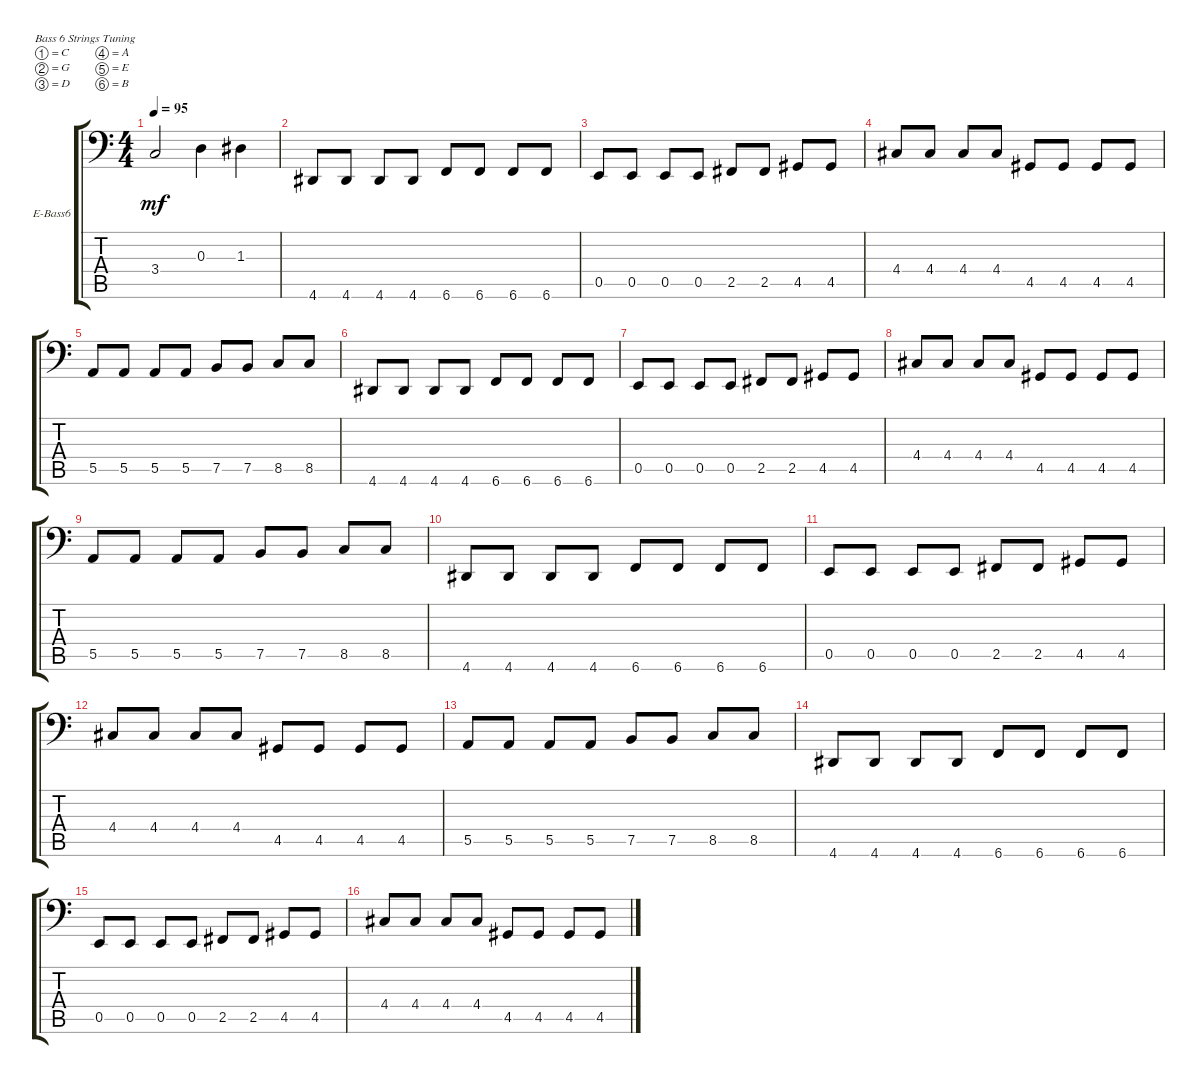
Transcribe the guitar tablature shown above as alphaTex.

\bracketExtendMode groupsimilarinstruments
\firstSystemTrackNameOrientation horizontal
\otherSystemsTrackNameOrientation horizontal
\track ("Electric Bass" "E-Bass6") {instrument electricbassfinger}
\staff {score tabs}
\tuning (C3 G2 D2 A1 E1 B0)
\ts (4 4)
\tempo 95
\clef f4
\scale
0.333333
\ks c
3.4.2{dy mf} 0.3.4 1.3.4 |
\scale
0.333333 4.6.8 4.6.8 4.6.8 4.6.8 6.6.8 6.6.8 6.6.8 6.6.8 |
\scale
0.333333 0.5.8 0.5.8 0.5.8 0.5.8 2.5.8 2.5.8 4.5.8 4.5.8 |
\scale
0.333333 4.4.8 4.4.8 4.4.8 4.4.8 4.5.8 4.5.8 4.5.8 4.5.8 |
\scale
0.333333 5.5.8 5.5.8 5.5.8 5.5.8 7.5.8 7.5.8 8.5.8 8.5.8 |
\scale
0.333333 4.6.8 4.6.8 4.6.8 4.6.8 6.6.8 6.6.8 6.6.8 6.6.8 |
\scale
0.333333 0.5.8 0.5.8 0.5.8 0.5.8 2.5.8 2.5.8 4.5.8 4.5.8 |
\scale
0.333333 4.4.8 4.4.8 4.4.8 4.4.8 4.5.8 4.5.8 4.5.8 4.5.8 |
\scale
0.333333 5.5.8 5.5.8 5.5.8 5.5.8 7.5.8 7.5.8 8.5.8 8.5.8 |
\scale
0.333333 4.6.8 4.6.8 4.6.8 4.6.8 6.6.8 6.6.8 6.6.8 6.6.8 |
\scale
0.333333 0.5.8 0.5.8 0.5.8 0.5.8 2.5.8 2.5.8 4.5.8 4.5.8 |
\scale
0.333333 4.4.8 4.4.8 4.4.8 4.4.8 4.5.8 4.5.8 4.5.8 4.5.8 |
\scale
0.333333 5.5.8 5.5.8 5.5.8 5.5.8 7.5.8 7.5.8 8.5.8 8.5.8 |
\scale
0.333333 4.6.8 4.6.8 4.6.8 4.6.8 6.6.8 6.6.8 6.6.8 6.6.8 |
\scale
0.333333 0.5.8 0.5.8 0.5.8 0.5.8 2.5.8 2.5.8 4.5.8 4.5.8 |
\scale
0.333333 4.4.8 4.4.8 4.4.8 4.4.8 4.5.8 4.5.8 4.5.8 4.5.8
